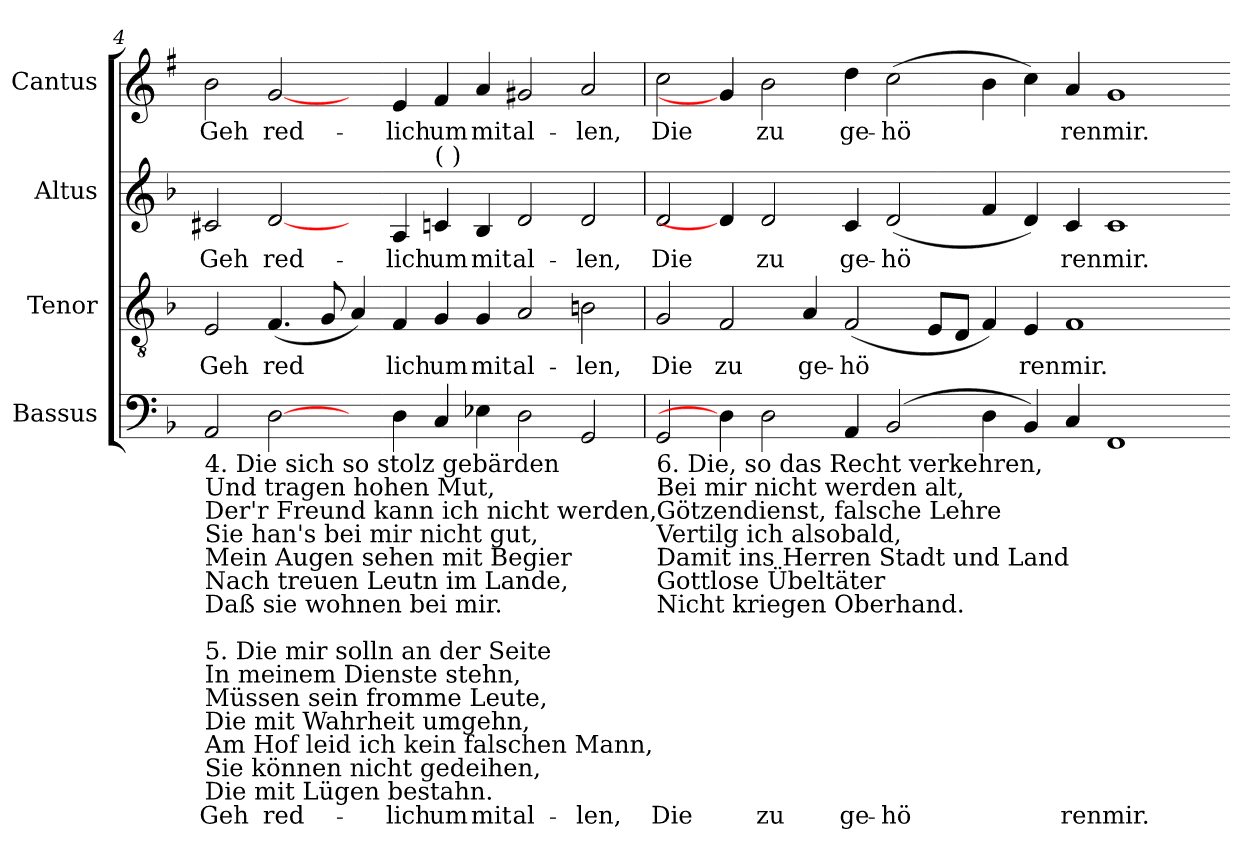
**kern	**text	**kern	**text	**kern	**text	**kern	**text
*part4	*part4	*part3	*part3	*part2	*part2	*part1	*part1
*staff4	*staff4	*staff3	*staff3	*staff2	*staff2	*staff1	*staff1
*I"Bassus	*	*I"Tenor	*	*I"Altus	*	*I"Cantus	*
*clefF4	*	*clefGv2	*	*clefG2	*	*clefG2	*
*	*	*	*	*	*	*ITrd1c2	*
*k[b-]	*	*k[b-]	*	*k[b-]	*	*k[b-]	*
*F:	*	*F:	*	*F:	*	*F:	*
=4	=4	=4	=4	=4	=4	=4	=4
!LO:TX:b:t=4. Die sich so stolz gebärden\nUnd tragen hohen Mut,\nDer'r Freund kann ich nicht werden,\nSie han's bei mir nicht gut,\nMein Augen sehen mit Begier\nNach treuen Leutn im Lande,\nDaß sie wohnen bei mir.\n\n5. Die mir solln an der Seite\nIn meinem Dienste stehn,\nMüssen sein fromme Leute,\nDie mit Wahrheit umgehn,\nAm Hof leid ich kein falschen Mann,\nSie können nicht gedeihen,\nDie mit Lügen bestahn.	!	!	!	!	!	!	!
!	!LO:LY:b	!	!LO:LY:b	!	!LO:LY:b	!	!LO:LY:b
2AA	Geh	2E	Geh	2c#X	Geh	2a	Geh
!	!LO:LY:b	!	!LO:LY:b	!	!LO:LY:b	!	!LO:LY:b
[2D	red-	(<4.F	red	[2d	red-	[2f	red-
.	.	8G	.	.	.	.	.
4ryy	.	4A)	.	4ryy	.	4ryy	.
!	!LO:LY:b	!	!LO:LY:b	!	!LO:LY:b	!	!LO:LY:b
4D	-lich	4F	lich	4A	-lich	4d	-lich
!	!	!	!	!LO:TX:a:t=(  )	!	!	!
!	!LO:LY:b	!	!LO:LY:b	!	!LO:LY:b	!	!LO:LY:b
4C	um	4G	um	4c	um	4e	um
!	!LO:LY:b	!	!LO:LY:b	!	!LO:LY:b	!	!LO:LY:b
4E-X	mit	4G	mit	4B-	mit	4g	mit
!	!LO:LY:b	!	!LO:LY:b	!	!LO:LY:b	!	!LO:LY:b
2D	al-	2A	al-	2d	al-	2f#X	al-
!	!LO:LY:b	!	!LO:LY:b	!	!LO:LY:b	!	!LO:LY:b
2GG	-len,	2Bn	-len,	2d	-len,	2g	-len,
=5	=5	=5	=5	=5	=5	=5	=5
!LO:TX:b:t=6. Die, so das Recht verkehren,\nBei mir nicht werden alt,\nGötzendienst, falsche Lehre\nVertilg ich alsobald,\nDamit ins Herren Stadt und Land\nGottlose Übeltäter\nNicht kriegen Oberhand.	!	!	!	!	!	!	!
!	!LO:LY:b	!	!LO:LY:b	!	!LO:LY:b	!	!LO:LY:b
2GG	Die	2G	Die	2d	Die	2b-	Die
!	!	!	!LO:LY:b	!	!	!	!
4D]	.	2F	zu	4d]	.	4f]	.
!	!LO:LY:b	!	!	!	!LO:LY:b	!	!LO:LY:b
2D	zu	.	.	2d	zu	2a	zu
!	!	!	!LO:LY:b	!	!	!	!
.	.	4A	ge-	.	.	.	.
!	!LO:LY:b	!	!LO:LY:b	!	!LO:LY:b	!	!LO:LY:b
4AA	ge-	(<2F	-hö	4c	ge-	4cc	ge-
!	!LO:LY:b	!	!	!	!LO:LY:b	!	!LO:LY:b
(>2BB-	-hö	.	.	(<2d	-hö	(>2b-	-hö
.	.	8EL	.	.	.	.	.
.	.	8DJ	.	.	.	.	.
4D	.	4F)	.	4f	.	4a	.
!	!	!	!LO:LY:b	!	!	!	!
4BB-)	.	4E	ren	4d)	.	4b-)	.
!	!LO:LY:b	!	!LO:LY:b	!	!LO:LY:b	!	!LO:LY:b
4C	ren	1F	mir.	4c	ren	4g	ren
!	!LO:LY:b	!	!	!	!LO:LY:b	!	!LO:LY:b
1FF	mir.	.	.	1c	mir.	1f	mir.
.	.	4ryy	.	.	.	.	.
=-	=-	=-	=-	=-	=-	=-	=-
*-	*-	*-	*-	*-	*-	*-	*-
